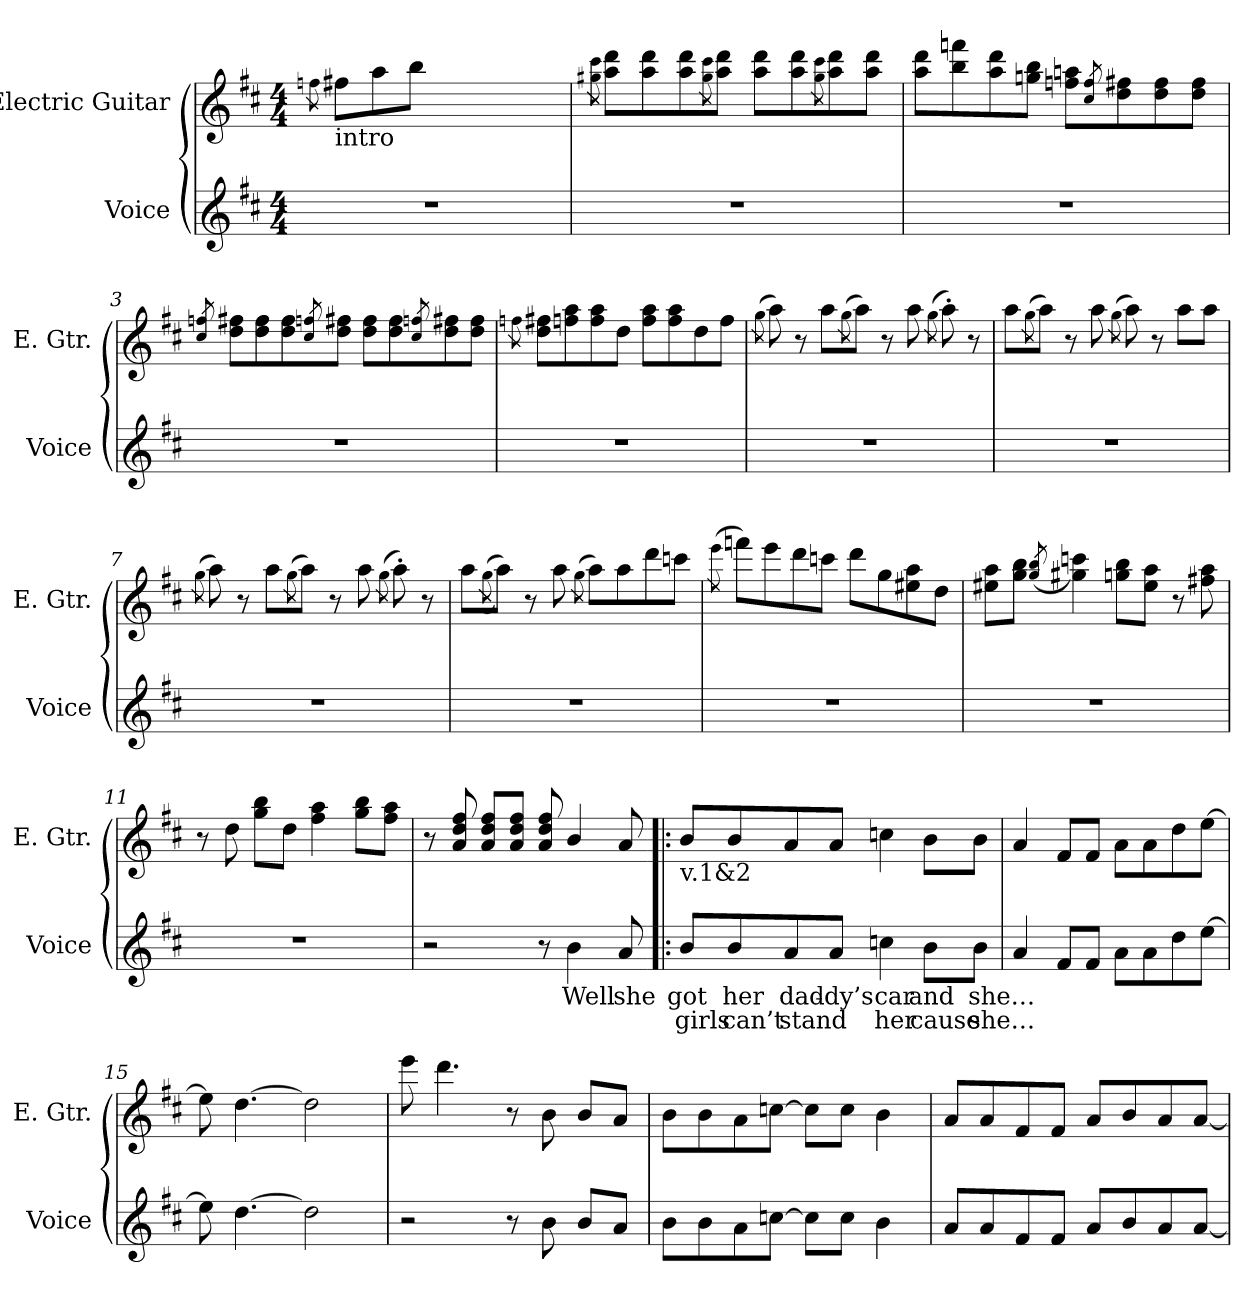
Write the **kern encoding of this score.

**kern	**text	**text	**kern
*part2	*part2	*part2	*part1
*staff2	*staff2	*staff2	*staff1
*I"Voice	*	*	*I"Electric Guitar
*I'Voice	*	*	*I'E. Gtr.
!!LO:PB:g=z
*clefG2	*	*	*clefG2
*	*	*	*ITrd7c12
*k[f#c#]	*	*	*k[f#c#]
*D:	*	*	*D:
*M4/4	*	*	*M4/4
*MM145	*	*	*MM145
=	=	=	=
.	.	.	8qfni\
!	!	!	!LO:TX:b:t=intro
!LO:N:vis=1	!	!	!
1r	.	.	8f#Xi\L
.	.	.	8ai\
.	.	.	8bi\J
.	.	.	2ryy
.	.	.	8ryy
=1	=1	=1	=1
.	.	.	8qg#Xi\ 8qcc#i
1r	.	.	8ai\ 8ddiL
.	.	.	8ai\ 8ddi
.	.	.	8ai\ 8ddi
.	.	.	8qg#i\ 8qcc#i
.	.	.	8ai\ 8ddiJ
.	.	.	8ai\ 8ddiL
.	.	.	8ai\ 8ddi
.	.	.	8qg#i\ 8qcc#i
.	.	.	8ai\ 8ddi
.	.	.	8ai\ 8ddiJ
=2	=2	=2	=2
1r	.	.	8ai\ 8ddiL
.	.	.	8bi\ 8ffni
.	.	.	8ai\ 8ddi
.	.	.	8gni\ 8biJ
.	.	.	8fni\ 8aniL
.	.	.	8qc#i/ 8qfi
.	.	.	8di\ 8f#Xi
.	.	.	8di\ 8f#i
.	.	.	8di\ 8f#iJ
!!LO:LB:g=z
=3	=3	=3	=3
.	.	.	8qc#i/ 8qfni
1r	.	.	8di\ 8f#XiL
.	.	.	8di\ 8f#i
.	.	.	8di\ 8f#i
.	.	.	8qc#i/ 8qfni
.	.	.	8di\ 8f#XiJ
.	.	.	8di\ 8f#iL
.	.	.	8di\ 8f#i
.	.	.	8qc#i/ 8qfni
.	.	.	8di\ 8f#Xi
.	.	.	8di\ 8f#iJ
=4	=4	=4	=4
.	.	.	8qfni\
1r	.	.	8di\ 8f#XiL
.	.	.	8fni\ 8ai
.	.	.	8fi\ 8ai
.	.	.	8di\J
.	.	.	8fi\ 8aiL
.	.	.	8fi\ 8ai
.	.	.	8di\
.	.	.	8fi\J
!!LO:LB:g=z
=5	=5	=5	=5
.	.	.	(8qgi\
1r	.	.	8ai\)
.	.	.	8r
.	.	.	8ai\L
.	.	.	(8qgi\
.	.	.	8ai\J)
.	.	.	8r
.	.	.	8ai\
.	.	.	(8qgi\
.	.	.	8a'i\)
.	.	.	8r
=6	=6	=6	=6
1r	.	.	8ai\L
.	.	.	(8qgi\
.	.	.	8ai\J)
.	.	.	8r
.	.	.	8ai\
.	.	.	(8qgi\
.	.	.	8ai\)
.	.	.	8r
.	.	.	8ai\L
.	.	.	8ai\J
=7	=7	=7	=7
.	.	.	(8qgi\
1r	.	.	8ai\)
.	.	.	8r
.	.	.	8ai\L
.	.	.	(8qgi\
.	.	.	8ai\J)
.	.	.	8r
.	.	.	8ai\
.	.	.	(8qgi\
.	.	.	8a'i\)
.	.	.	8r
=8	=8	=8	=8
1r	.	.	8ai\L
.	.	.	((8qgi\
.	.	.	8ai\J))
.	.	.	8r
.	.	.	8ai\
.	.	.	(8qgi\
.	.	.	8ai\L)
.	.	.	8ai\
.	.	.	8ddi\
.	.	.	8ccni\J
!!LO:LB:g=z
=9	=9	=9	=9
.	.	.	(8qeei\
1r	.	.	8ffni\L)
.	.	.	8eei\
.	.	.	8ddi\
.	.	.	8ccni\J
.	.	.	8ddi\L
.	.	.	8gi\
.	.	.	8e#Xi\ 8ai
.	.	.	8di\J
=10	=10	=10	=10
1r	.	.	8e#Xi\ 8aiL
.	.	.	8gi\ 8biJ
.	.	.	(8qgi/ 8qbi
.	.	.	4g#Xi\ 4ccni)
.	.	.	8gni\ 8biL
.	.	.	8e#i\ 8aiJ
.	.	.	8r
.	.	.	8f#Xi\ 8ai
=11	=11	=11	=11
1r	.	.	8r
.	.	.	8di\
.	.	.	8gi\ 8biL
.	.	.	8di\J
.	.	.	4f#i\ 4ai
.	.	.	8gi\ 8biL
.	.	.	8f#i\ 8aiJ
=12	=12	=12	=12
2r	.	.	8r
.	.	.	8Ai/ 8di 8f#i
.	.	.	8Ai/ 8di 8f#iL
.	.	.	8Ai/ 8di 8f#iJ
8r	.	.	8Ai/ 8di 8f#i
!	!LO:LY:b:color=#0055FF	!	!
4bi\	Well	.	4Bi/
!	!LO:LY:b:color=#0055FF	!	!
8ai/	she	.	8Ai/
!!LO:LB:g=z
=13!|:	=13!|:	=13!|:	=13!|:
!	!	!	!LO:TX:b:t=v.1&2
!	!LO:LY:b:color=#0055FF	!LO:LY:b:color=#0055FF	!
8bi/L	got	girls	8Bi/L
!	!LO:LY:b:color=#0055FF	!LO:LY:b:color=#0055FF	!
8bi/	her	can’t	8Bi/
!	!LO:LY:b:color=#0055FF	!LO:LY:b:color=#0055FF	!
8ai/	dad-	stand	8Ai/
!	!LO:LY:b:color=#0055FF	!	!
8ai/J	-dy’s	.	8Ai/J
!	!LO:LY:b:color=#0055FF	!LO:LY:b:color=#0055FF	!
4ccni\	car	her	4cni\
!	!LO:LY:b:color=#0055FF	!LO:LY:b:color=#0055FF	!
8bi\L	and	cause	8Bi\L
!	!LO:LY:b:color=#0055FF	!LO:LY:b:color=#0055FF	!
8bi\J	she…	she…	8Bi\J
=14	=14	=14	=14
4ai/	.	.	4Ai/
8f#i/L	.	.	8F#i/L
8f#i/J	.	.	8F#i/J
8ai\L	.	.	8Ai\L
8ai\	.	.	8Ai\
8ddi\	.	.	8di\
[>8eei\J	.	.	[>8ei\J
=15	=15	=15	=15
8eei\]	.	.	8ei\]
[>4.ddi\	.	.	[>4.di\
2ddi\]	.	.	2di\]
=16	=16	=16	=16
2r	.	.	8eei\
.	.	.	4.ddi\
8r	.	.	8r
8bi\	.	.	8Bi\
8bi/L	.	.	8Bi/L
8ai/J	.	.	8Ai/J
!!LO:LB:g=z
=17	=17	=17	=17
8bi\L	.	.	8Bi\L
8bi\	.	.	8Bi\
8ai\	.	.	8Ai\
[>8ccni\J	.	.	[>8cni\J
8cci\L]	.	.	8ci\L]
8cci\J	.	.	8ci\J
4bi\	.	.	4Bi\
=18	=18	=18	=18
8ai/L	.	.	8Ai/L
8ai/	.	.	8Ai/
8f#i/	.	.	8F#i/
8f#i/J	.	.	8F#i/J
8ai/L	.	.	8Ai/L
8bi/	.	.	8Bi/
8ai/	.	.	8Ai/
[<8ai/J	.	.	[<8Ai/J
=	=	=	=
*-	*-	*-	*-
